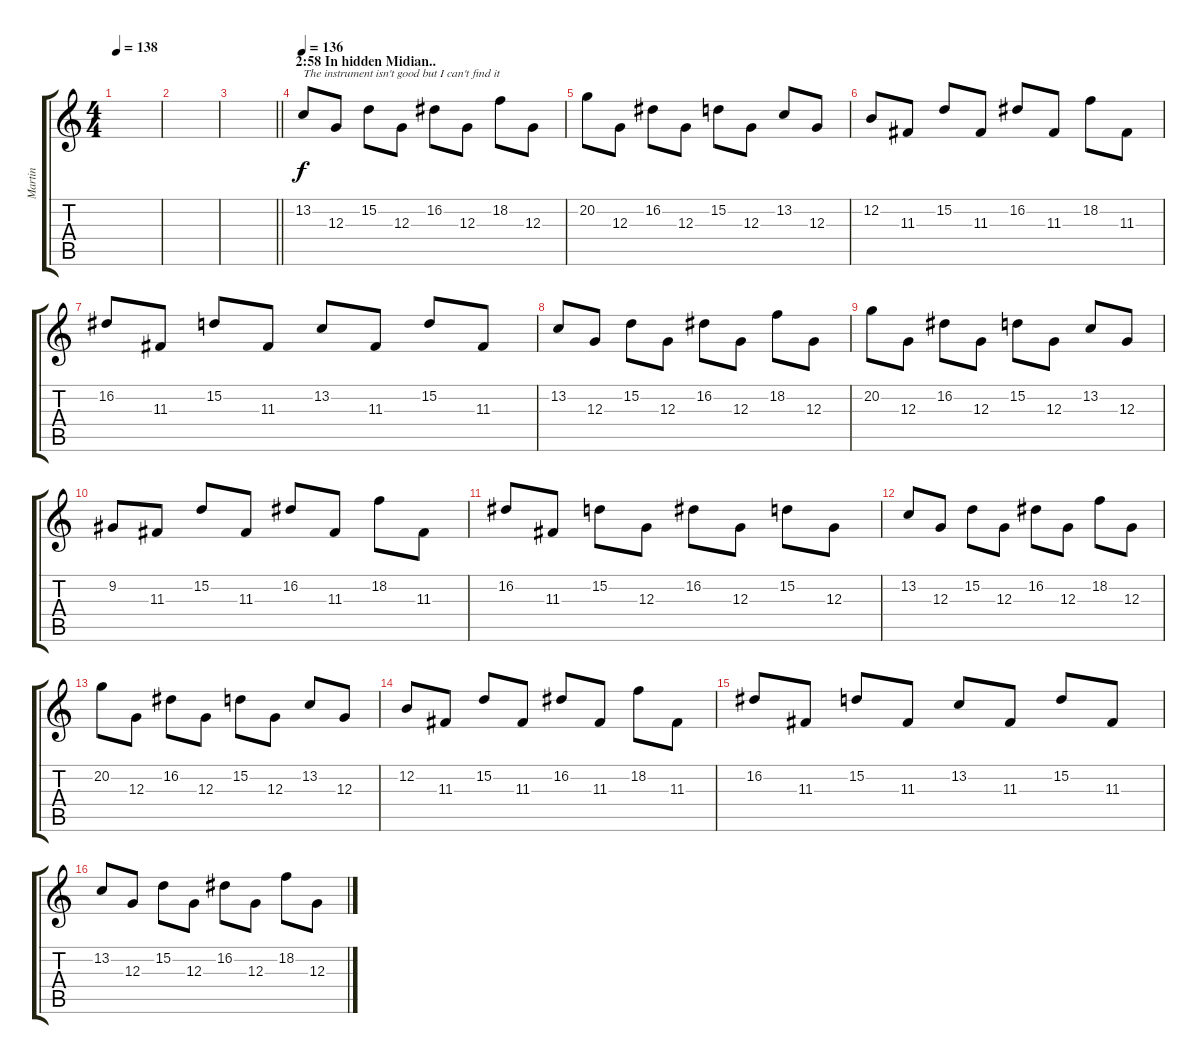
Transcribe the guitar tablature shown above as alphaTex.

\track ("Martin" "Martin") {instrument brightacousticpiano}
\staff {score tabs}
\tuning (E4 B3 G3 D3 A2 D2) {hide}
\ts (4 4)
\tempo 138
\clef g2
\ks c
|
|
\barLineRight lightlight
|
\section ("" "2:58 In hidden Midian..")
\tempo 136
13.2.8{txt "The instrument isn't good but I can't find it"} 12.3.8 15.2.8 12.3.8 16.2.8 12.3.8 18.2.8 12.3.8 |
20.2.8 12.3.8 16.2.8 12.3.8 15.2.8 12.3.8 13.2.8 12.3.8 |
12.2.8 11.3.8 15.2.8 11.3.8 16.2.8 11.3.8 18.2.8 11.3.8 |
16.2.8 11.3.8 15.2.8 11.3.8 13.2.8 11.3.8 15.2.8 11.3.8 |
13.2.8 12.3.8 15.2.8 12.3.8 16.2.8 12.3.8 18.2.8 12.3.8 |
20.2.8 12.3.8 16.2.8 12.3.8 15.2.8 12.3.8 13.2.8 12.3.8 |
9.2.8 11.3.8 15.2.8 11.3.8 16.2.8 11.3.8 18.2.8 11.3.8 |
16.2.8 11.3.8 15.2.8 12.3.8 16.2.8 12.3.8 15.2.8 12.3.8 |
13.2.8 12.3.8 15.2.8 12.3.8 16.2.8 12.3.8 18.2.8 12.3.8 |
20.2.8 12.3.8 16.2.8 12.3.8 15.2.8 12.3.8 13.2.8 12.3.8 |
12.2.8 11.3.8 15.2.8 11.3.8 16.2.8 11.3.8 18.2.8 11.3.8 |
16.2.8 11.3.8 15.2.8 11.3.8 13.2.8 11.3.8 15.2.8 11.3.8 |
13.2.8 12.3.8 15.2.8 12.3.8 16.2.8 12.3.8 18.2.8 12.3.8
